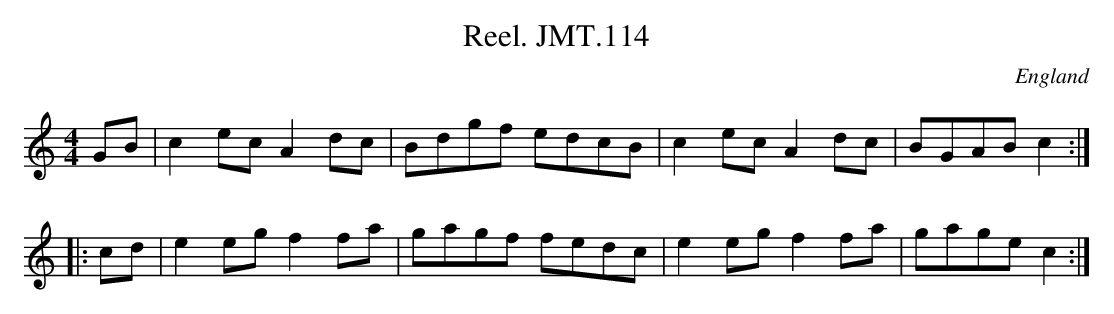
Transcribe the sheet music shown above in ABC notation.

X:1
T:Reel. JMT.114
M:4/4
L:1/8
O:England
K:C
GB|c2ecA2dc|B-dgf e-dcB|c2ecA2dc|BGABc2:|!
|:cd|e2egf2fa|g-agf fedc|e2egf2fa|gagec2:|]
